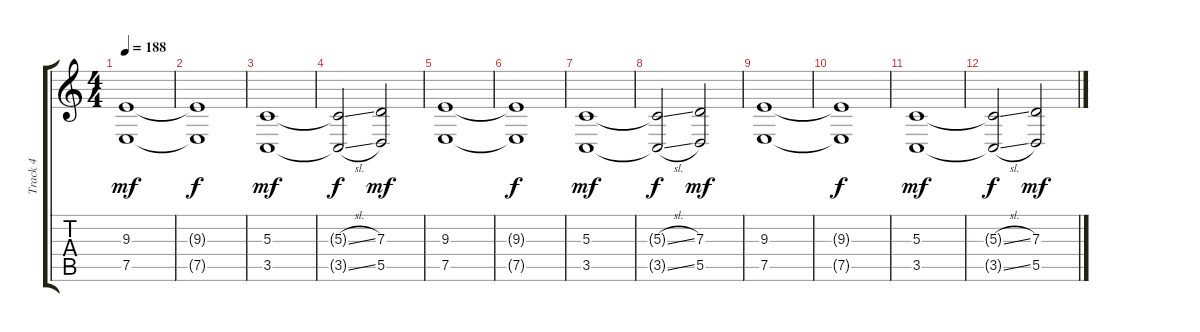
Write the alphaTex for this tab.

\track ("Track 4" "Track 4") {instrument clarinet}
\staff {score tabs}
\tuning (E4 B3 G3 D3 A2 E2) {hide}
\ts (4 4)
\tempo 188
\clef g2
\ks c
(9.3 7.5).1{dy mf} |
(9.3{t} 7.5{t}).1{dy f} |
(5.3 3.5).1{dy mf} |
(5.3{sl t} 3.5{sl t}).2{dy f} (7.3 5.5).2{dy mf} |
(9.3 7.5).1 |
(9.3{t} 7.5{t}).1{dy f} |
(5.3 3.5).1{dy mf} |
(5.3{sl t} 3.5{sl t}).2{dy f} (7.3 5.5).2{dy mf} |
(9.3 7.5).1 |
(9.3{t} 7.5{t}).1{dy f} |
(5.3 3.5).1{dy mf} |
(5.3{sl t} 3.5{sl t}).2{dy f} (7.3 5.5).2{dy mf}
